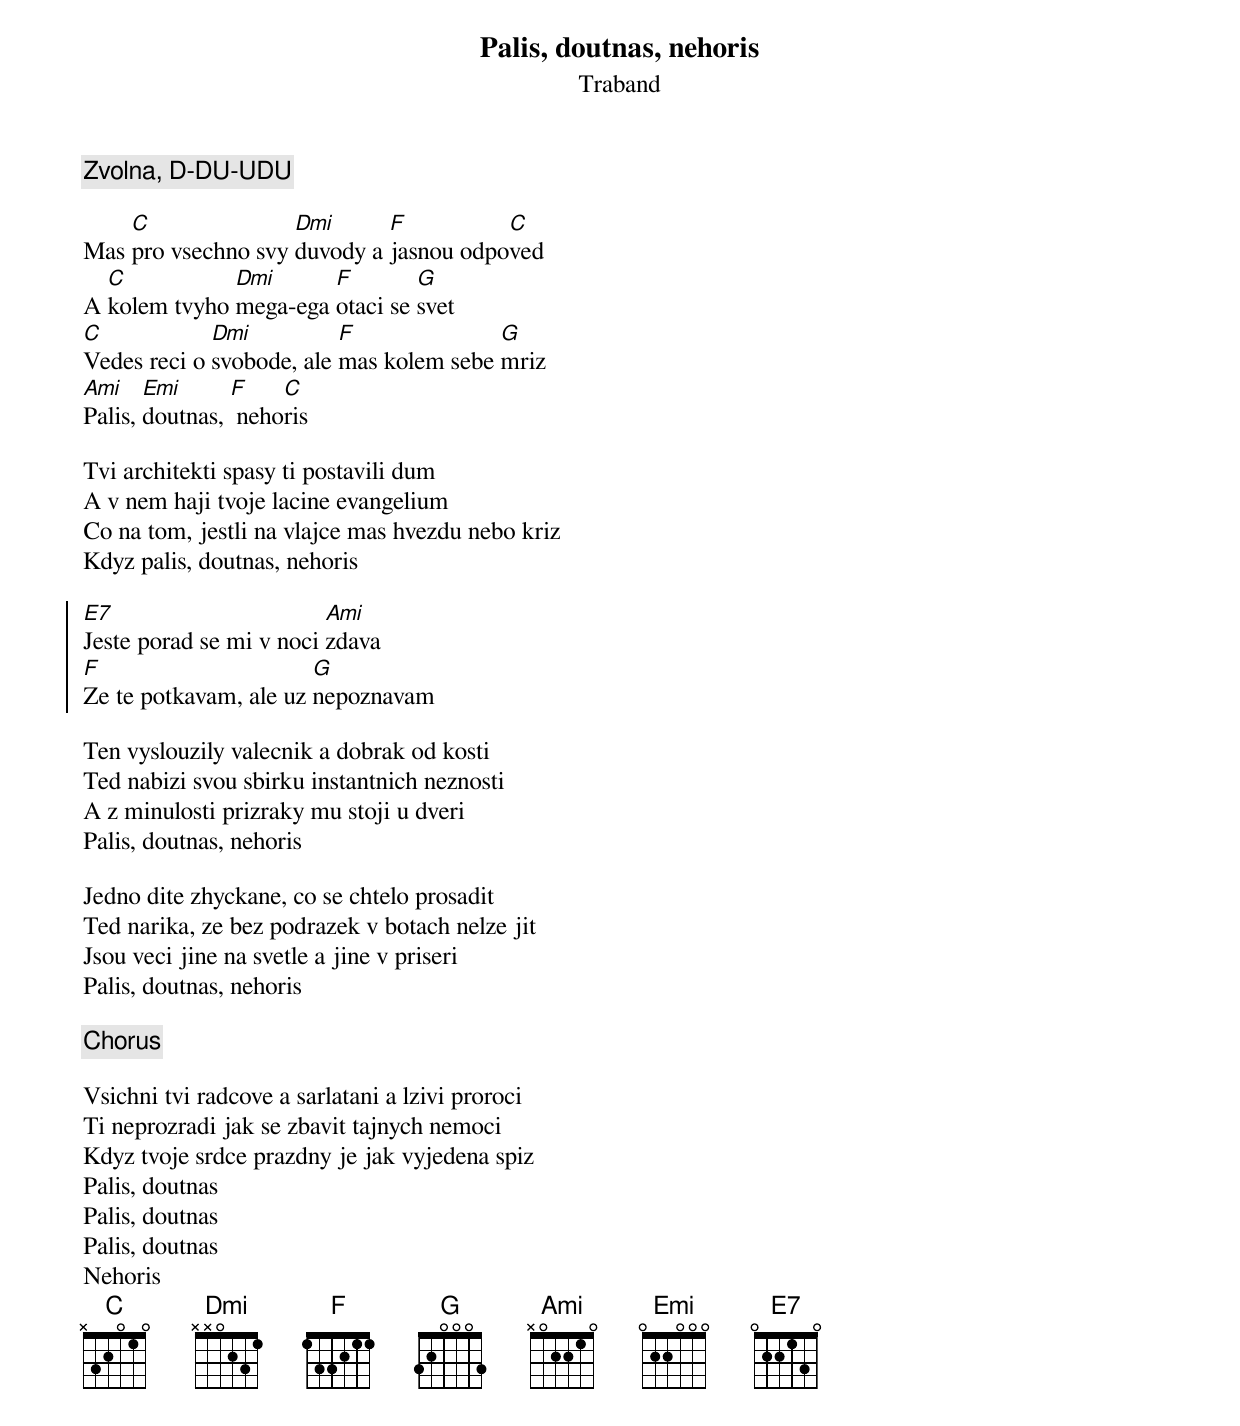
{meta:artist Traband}
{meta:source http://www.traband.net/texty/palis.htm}

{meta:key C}
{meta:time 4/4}

{title: Palis, doutnas, nehoris}
{subtitle: Traband}

{comment: Zvolna, D-DU-UDU}

{start_of_verse}
Mas [C]pro vsechno svy [Dmi]duvody a [F]jasnou odpo[C]ved
A [C]kolem tvyho [Dmi]mega-ega [F]otaci se [G]svet
[C]Vedes reci o [Dmi]svobode, ale [F]mas kolem sebe [G]mriz
[Ami]Palis, [Emi]doutnas, [F] neho[C]ris
{end_of_verse}

{start_of_verse}
Tvi architekti spasy ti postavili dum
A v nem haji tvoje lacine evangelium
Co na tom, jestli na vlajce mas hvezdu nebo kriz
Kdyz palis, doutnas, nehoris
{end_of_verse}

{soc}
[E7]Jeste porad se mi v noci [Ami]zdava
[F]Ze te potkavam, ale uz [G]nepoznavam
{eoc}

{start_of_verse}
Ten vyslouzily valecnik a dobrak od kosti
Ted nabizi svou sbirku instantnich neznosti
A z minulosti prizraky mu stoji u dveri
Palis, doutnas, nehoris
{end_of_verse}

{start_of_verse}
Jedno dite zhyckane, co se chtelo prosadit
Ted narika, ze bez podrazek v botach nelze jit
Jsou veci jine na svetle a jine v priseri
Palis, doutnas, nehoris
{end_of_verse}

{chorus}

{start_of_verse}
Vsichni tvi radcove a sarlatani a lzivi proroci
Ti neprozradi jak se zbavit tajnych nemoci
Kdyz tvoje srdce prazdny je jak vyjedena spiz
Palis, doutnas
Palis, doutnas
Palis, doutnas
Nehoris
{end_of_verse}
